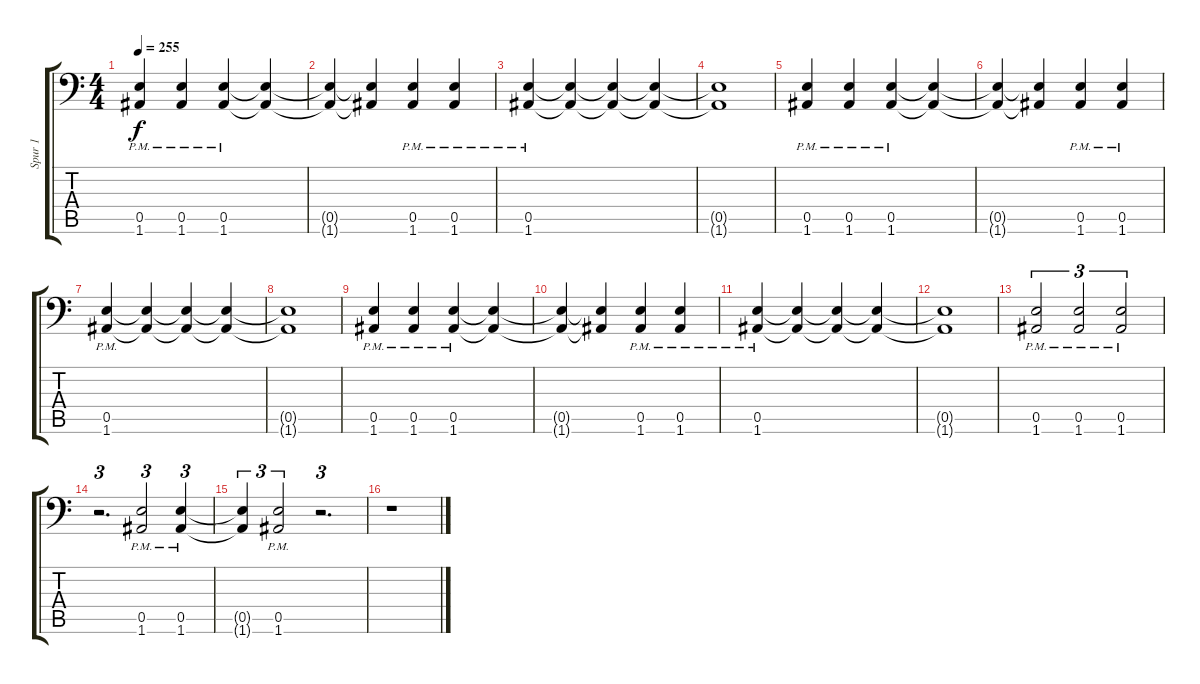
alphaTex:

\track ("Spur 1" "Spur 1") {instrument distortionguitar}
\staff {score tabs}
\tuning (B3 Gb3 D3 A2 E2 A1) {hide}
\ts (4 4)
\tempo 255
\clef f4
\ks c
(0.5{pm} 1.6{pm}).4{dy f} (0.5{pm} 1.6{pm}).4 (0.5{pm} 1.6{pm}).4 (0.5{t} 1.6{t}).4 |
(0.5{t} 1.6{t}).4 (0.5{t} 1.6{t}).4 (0.5{pm} 1.6{pm}).4 (0.5{pm} 1.6{pm}).4 |
(0.5{pm} 1.6{pm}).4 (0.5{t} 1.6{t}).4 (0.5{t} 1.6{t}).4 (0.5{t} 1.6{t}).4 |
(0.5{t} 1.6{t}).1 |
(0.5{pm} 1.6{pm}).4 (0.5{pm} 1.6{pm}).4 (0.5{pm} 1.6{pm}).4 (0.5{t} 1.6{t}).4 |
(0.5{t} 1.6{t}).4 (0.5{t} 1.6{t}).4 (0.5{pm} 1.6{pm}).4 (0.5{pm} 1.6{pm}).4 |
(0.5{pm} 1.6{pm}).4 (0.5{t} 1.6{t}).4 (0.5{t} 1.6{t}).4 (0.5{t} 1.6{t}).4 |
(0.5{t} 1.6{t}).1 |
(0.5{pm} 1.6{pm}).4 (0.5{pm} 1.6{pm}).4 (0.5{pm} 1.6{pm}).4 (0.5{t} 1.6{t}).4 |
(0.5{t} 1.6{t}).4 (0.5{t} 1.6{t}).4 (0.5{pm} 1.6{pm}).4 (0.5{pm} 1.6{pm}).4 |
(0.5{pm} 1.6{pm}).4 (0.5{t} 1.6{t}).4 (0.5{t} 1.6{t}).4 (0.5{t} 1.6{t}).4 |
(0.5{t} 1.6{t}).1 |
(0.5{pm} 1.6{pm}).2{tu (3 2)} (0.5{pm} 1.6{pm}).2{tu (3 2)} (0.5{pm} 1.6{pm}).2{tu (3 2)} |
r.2{d tu (3 2)} (0.5{pm} 1.6{pm}).2{tu (3 2)} (0.5{pm} 1.6{pm}).4{tu (3 2)} |
(0.5{t} 1.6{t}).4{tu (3 2)} (0.5{pm} 1.6{pm}).2{tu (3 2)} r.2{d tu (3 2)} |
r.1
